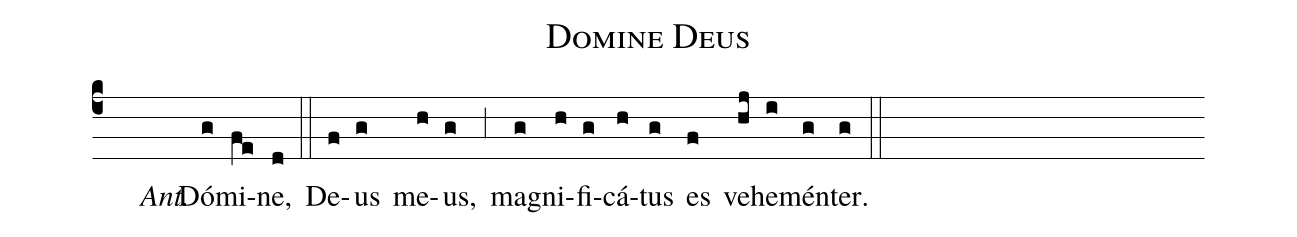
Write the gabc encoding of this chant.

name:Domine Deus;
office-part:Antiphona;
mode:8;
%%
(c4) () <i>Ant.</i>() Dó(g)mi(fe)ne,(d) (::) De(f)us(g) me(h)us,(g) (;3) ma(g)gni(h)fi(g)cá(h)tus(g) es(f) ve(hj)he(i)mén(g)ter.(g) (::)
